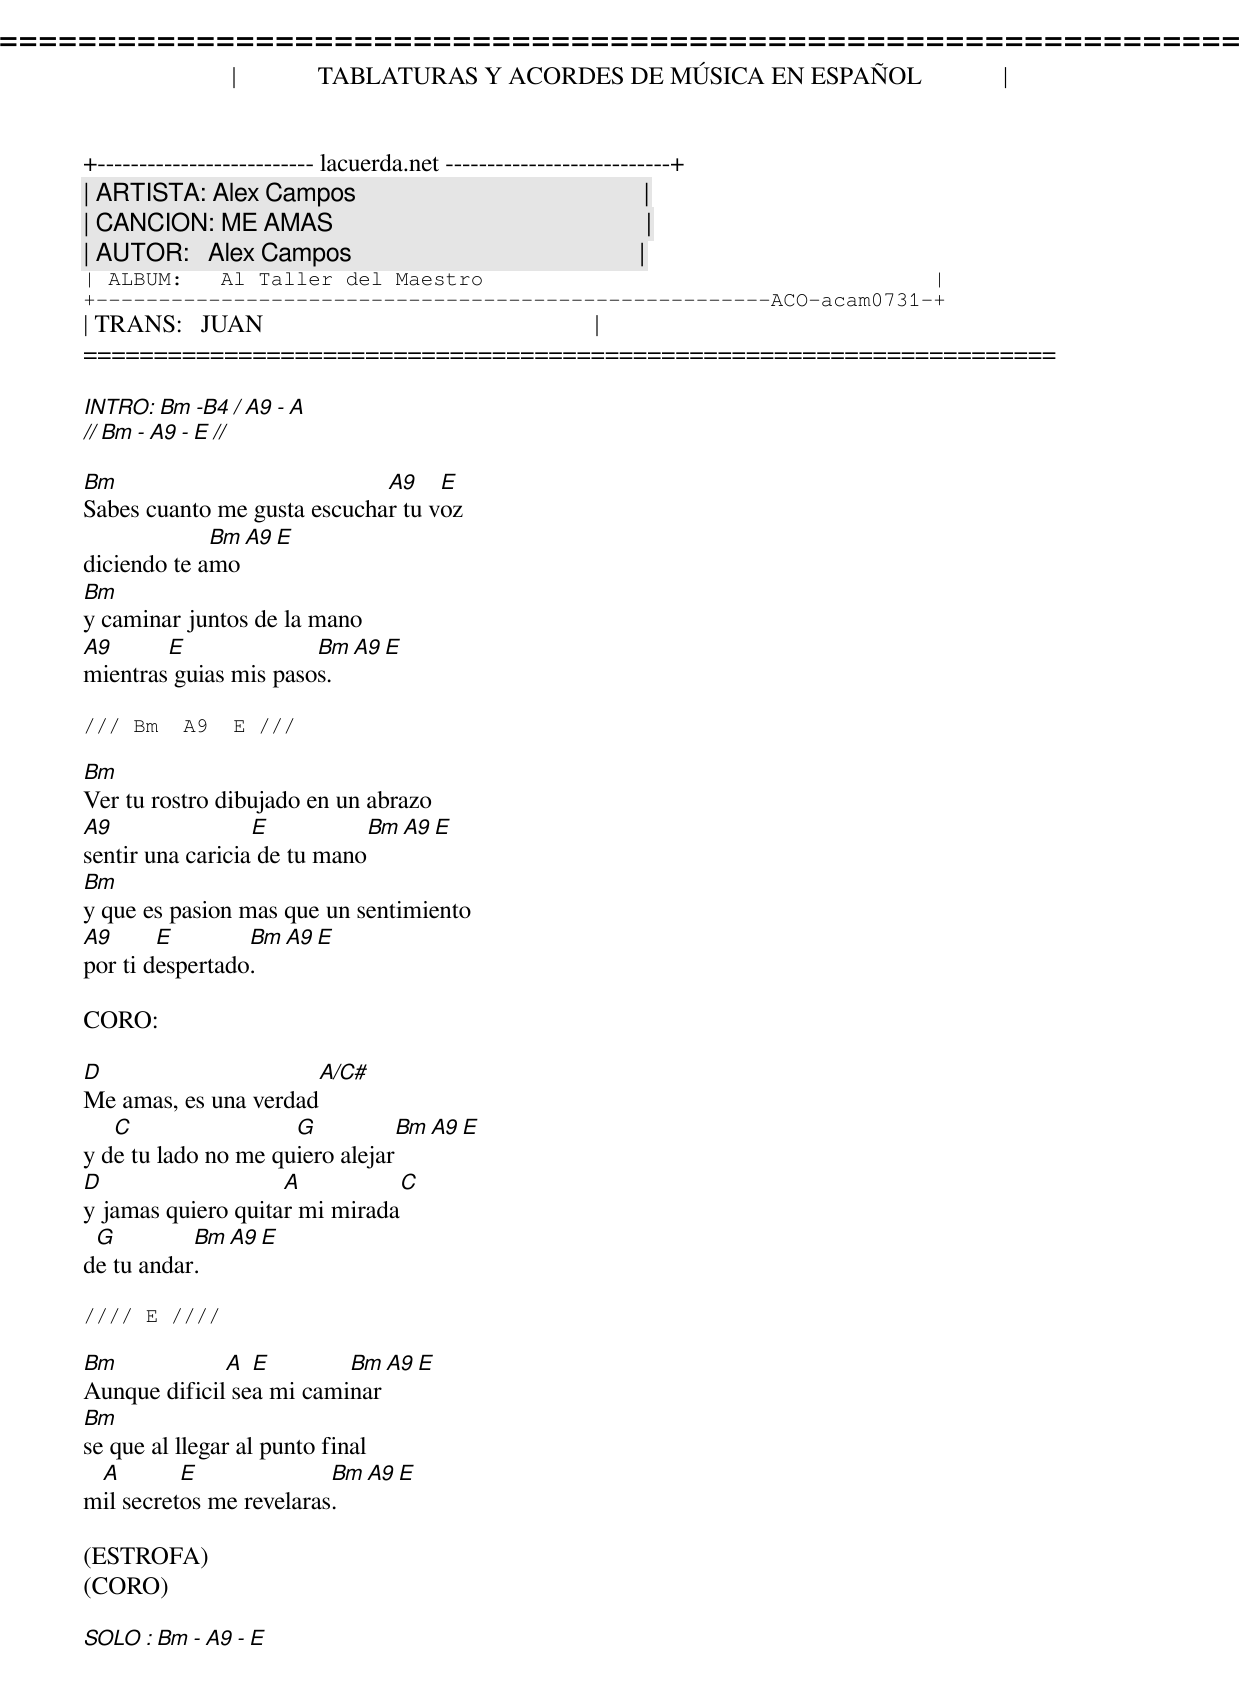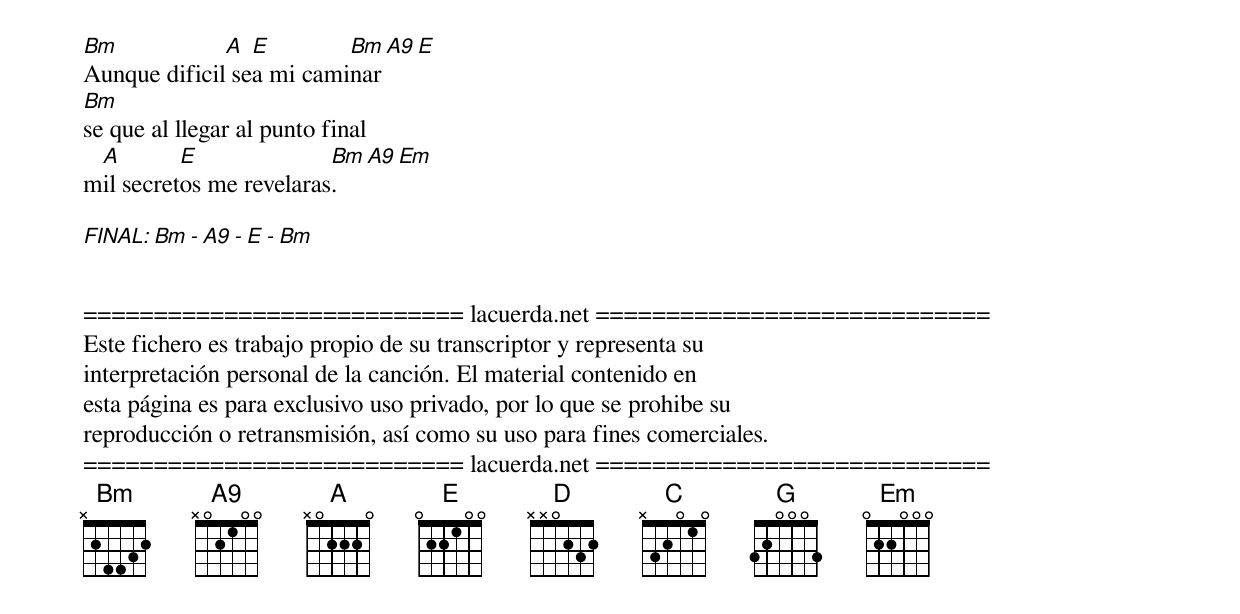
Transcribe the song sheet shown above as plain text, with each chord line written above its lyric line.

=====================================================================
|             TABLATURAS Y ACORDES DE MÚSICA EN ESPAÑOL             |
+-------------------------- lacuerda.net ---------------------------+
| ARTISTA: Alex Campos                                              |
| CANCION: ME AMAS                                                  |
| AUTOR:   Alex Campos                                              |
| ALBUM:   Al Taller del Maestro                                    |
+------------------------------------------------------ACO-acam0731-+
| TRANS:   JUAN                                                     |
=====================================================================

INTRO: Bm -B4  /  A9 - A
// Bm - A9 - E //

Bm                           A9    E
Sabes cuanto me gusta escuchar tu voz
             Bm  A9  E
diciendo te amo
Bm
y caminar juntos de la mano
A9      E              Bm  A9  E
mientras guias mis pasos.

/// Bm  A9  E ///

Bm
Ver tu rostro dibujado en un abrazo
A9                E             Bm  A9  E
sentir una caricia de tu mano
Bm
y que es pasion mas que un sentimiento
A9      E        Bm  A9  E
por ti despertado.

CORO:

D                        A/C#
Me amas, es una verdad
   C                 G          Bm  A9  E
y de tu lado no me quiero alejar
D                   A             C
y jamas quiero quitar mi mirada
 G         Bm  A9  E
de tu andar.

//// E ////

Bm            A  E        Bm  A9  E
Aunque dificil sea mi caminar
Bm
se que al llegar al punto final
 A        E              Bm  A9  E
mil secretos me revelaras.

(ESTROFA)
(CORO)

SOLO : Bm - A9 - E

Bm            A  E        Bm  A9  E
Aunque dificil sea mi caminar
Bm
se que al llegar al punto final
 A        E              Bm  A9  Em
mil secretos me revelaras.

FINAL: Bm - A9 - E - Bm


=========================== lacuerda.net ============================
Este fichero es trabajo propio de su transcriptor y representa su
interpretación personal de la canción. El material contenido en
esta página es para exclusivo uso privado, por lo que se prohibe su
reproducción o retransmisión, así como su uso para fines comerciales.
=========================== lacuerda.net ============================
